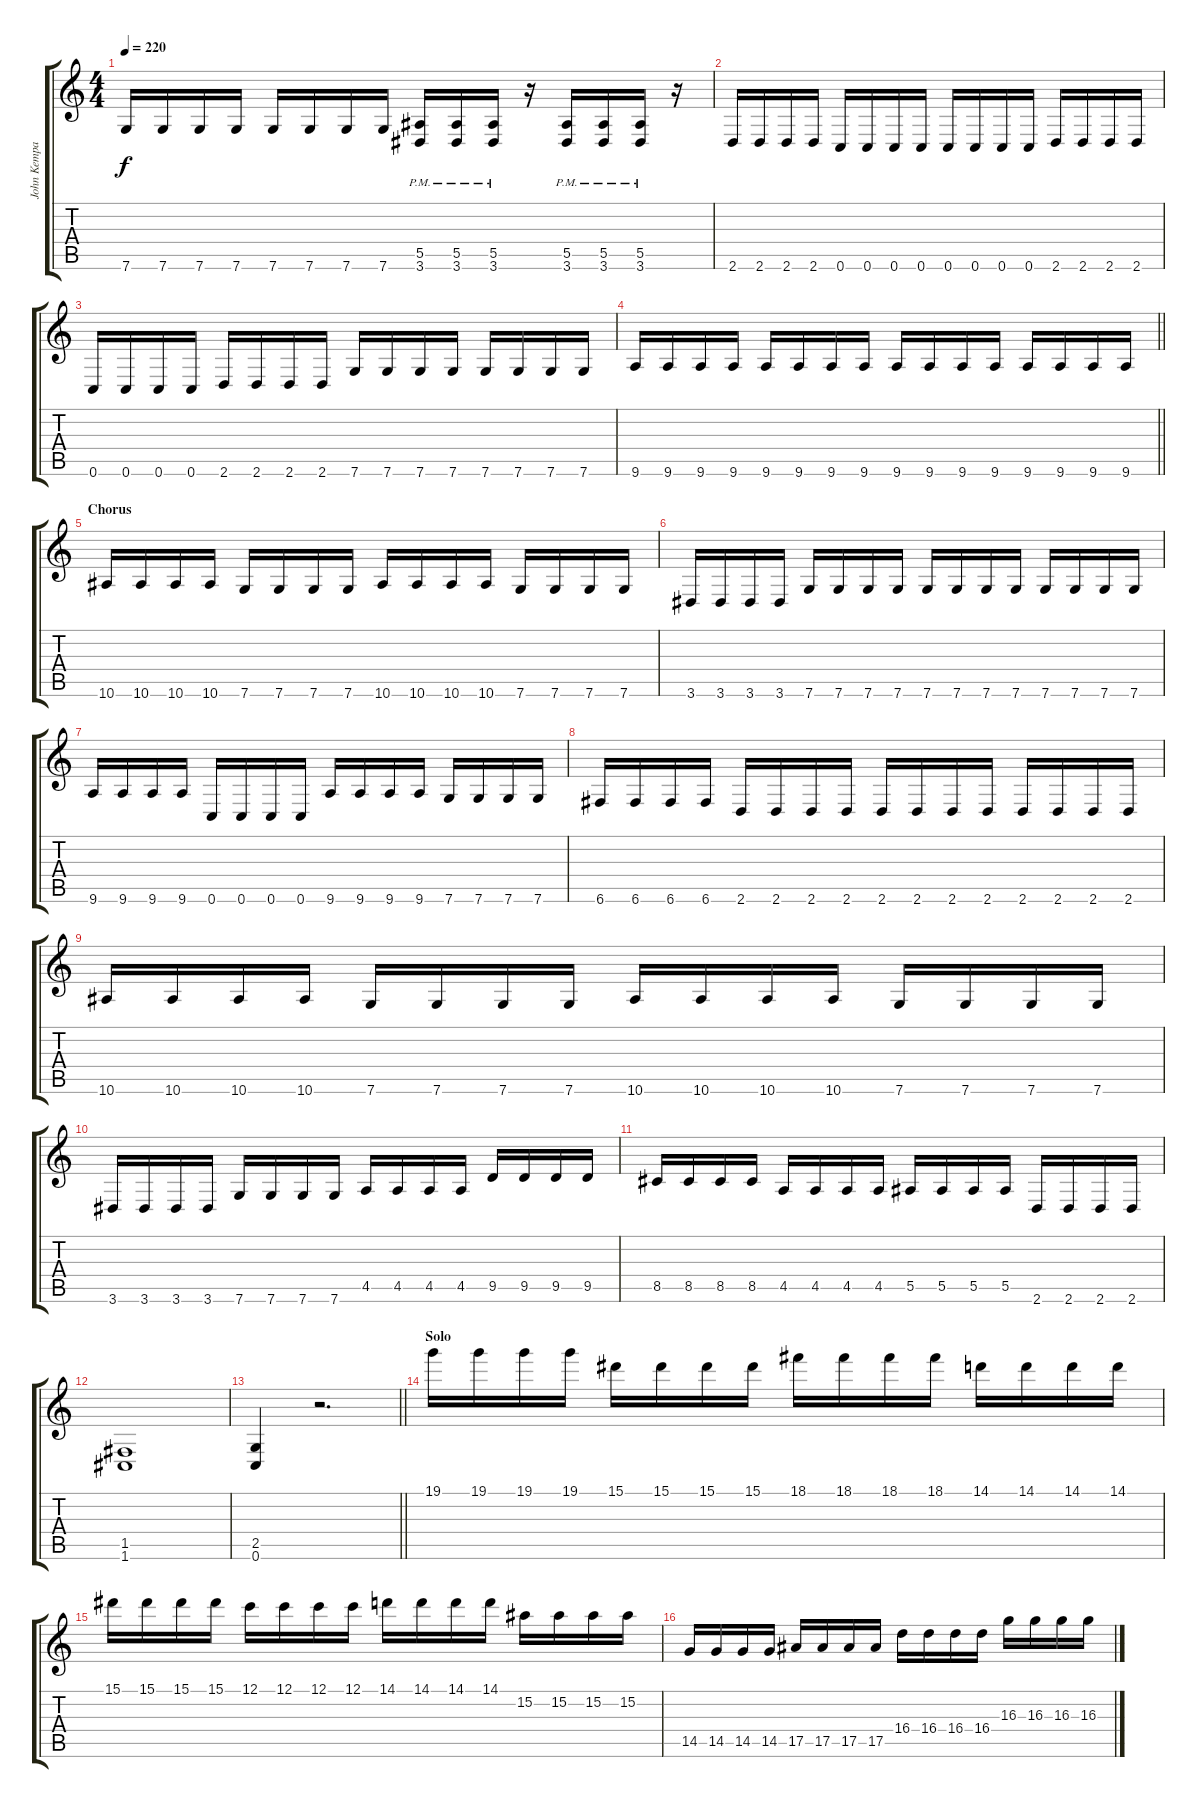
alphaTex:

\track ("John Kempainen" "John Kempa") {instrument distortionguitar}
\staff {score tabs}
\tuning (C4 G3 Eb3 Bb2 F2 C2) {hide}
\ts (4 4)
\tempo 220
\clef g2
\ks c
7.6.16{dy f} 7.6.16 7.6.16 7.6.16 7.6.16 7.6.16 7.6.16 7.6.16 (5.5{pm} 3.6{pm}).16 (5.5{pm} 3.6{pm}).16 (5.5{pm} 3.6{pm}).16 r.16 (5.5 3.6{pm}).16 (5.5 3.6{pm}).16 (5.5 3.6{pm}).16 r.16 |
2.6.16 2.6.16 2.6.16 2.6.16 0.6.16 0.6.16 0.6.16 0.6.16 0.6.16 0.6.16 0.6.16 0.6.16 2.6.16 2.6.16 2.6.16 2.6.16 |
0.6.16 0.6.16 0.6.16 0.6.16 2.6.16 2.6.16 2.6.16 2.6.16 7.6.16 7.6.16 7.6.16 7.6.16 7.6.16 7.6.16 7.6.16 7.6.16 |
\barLineRight lightlight
9.6.16 9.6.16 9.6.16 9.6.16 9.6.16 9.6.16 9.6.16 9.6.16 9.6.16 9.6.16 9.6.16 9.6.16 9.6.16 9.6.16 9.6.16 9.6.16 |
\section ("" "Chorus")
10.6.16 10.6.16 10.6.16 10.6.16 7.6.16 7.6.16 7.6.16 7.6.16 10.6.16 10.6.16 10.6.16 10.6.16 7.6.16 7.6.16 7.6.16 7.6.16 |
3.6.16 3.6.16 3.6.16 3.6.16 7.6.16 7.6.16 7.6.16 7.6.16 7.6.16 7.6.16 7.6.16 7.6.16 7.6.16 7.6.16 7.6.16 7.6.16 |
9.6.16 9.6.16 9.6.16 9.6.16 0.6.16 0.6.16 0.6.16 0.6.16 9.6.16 9.6.16 9.6.16 9.6.16 7.6.16 7.6.16 7.6.16 7.6.16 |
6.6.16 6.6.16 6.6.16 6.6.16 2.6.16 2.6.16 2.6.16 2.6.16 2.6.16 2.6.16 2.6.16 2.6.16 2.6.16 2.6.16 2.6.16 2.6.16 |
10.6.16 10.6.16 10.6.16 10.6.16 7.6.16 7.6.16 7.6.16 7.6.16 10.6.16 10.6.16 10.6.16 10.6.16 7.6.16 7.6.16 7.6.16 7.6.16 |
3.6.16 3.6.16 3.6.16 3.6.16 7.6.16 7.6.16 7.6.16 7.6.16 4.5.16 4.5.16 4.5.16 4.5.16 9.5.16 9.5.16 9.5.16 9.5.16 |
8.5.16 8.5.16 8.5.16 8.5.16 4.5.16 4.5.16 4.5.16 4.5.16 5.5.16 5.5.16 5.5.16 5.5.16 2.6.16 2.6.16 2.6.16 2.6.16 |
(1.5 1.6).1 |
\barLineRight lightlight
(2.5 0.6).4 r.2{d} |
\section ("" "Solo")
19.1.16 19.1.16 19.1.16 19.1.16 15.1.16 15.1.16 15.1.16 15.1.16 18.1.16 18.1.16 18.1.16 18.1.16 14.1.16 14.1.16 14.1.16 14.1.16 |
15.1.16 15.1.16 15.1.16 15.1.16 12.1.16 12.1.16 12.1.16 12.1.16 14.1.16 14.1.16 14.1.16 14.1.16 15.2.16 15.2.16 15.2.16 15.2.16 |
14.5.16 14.5.16 14.5.16 14.5.16 17.5.16 17.5.16 17.5.16 17.5.16 16.4.16 16.4.16 16.4.16 16.4.16 16.3.16 16.3.16 16.3.16 16.3.16
